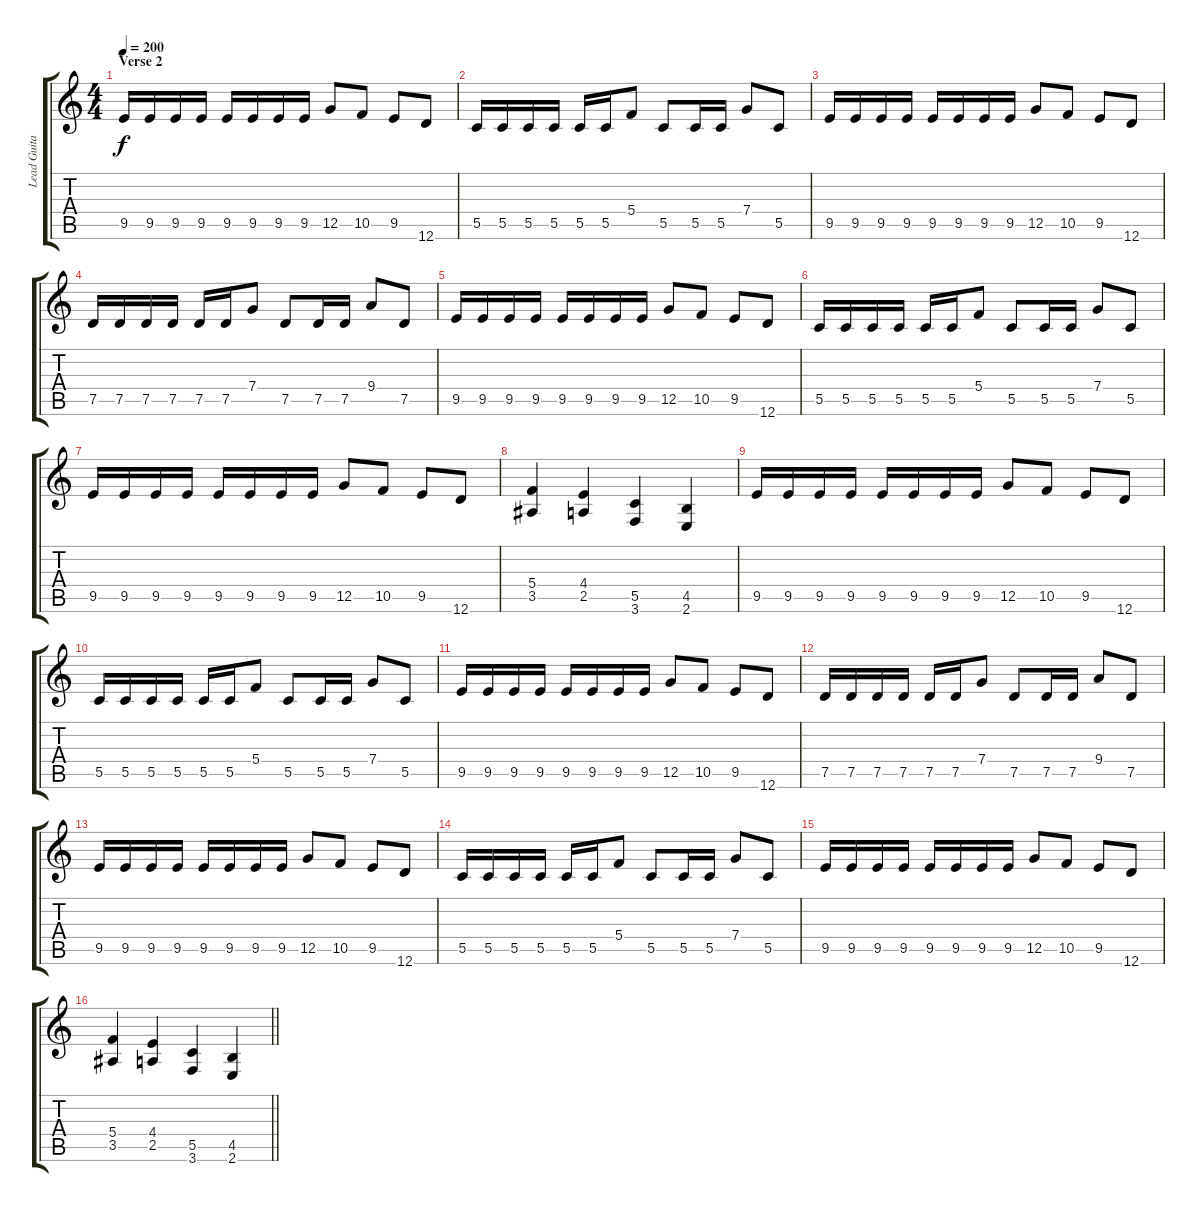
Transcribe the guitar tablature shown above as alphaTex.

\track ("Lead Guitar (Sami)" "Lead Guita") {instrument distortionguitar}
\staff {score tabs}
\tuning (D4 A3 F3 C3 G2 D2) {hide}
\ts (4 4)
\section ("" "Verse 2")
\tempo 200
\clef g2
\ks c
9.5.16{dy f} 9.5.16 9.5.16 9.5.16 9.5.16 9.5.16 9.5.16 9.5.16 12.5.8 10.5.8 9.5.8 12.6.8 |
5.5.16 5.5.16 5.5.16 5.5.16 5.5.16 5.5.16 5.4.8 5.5.8 5.5.16 5.5.16 7.4.8 5.5.8 |
9.5.16 9.5.16 9.5.16 9.5.16 9.5.16 9.5.16 9.5.16 9.5.16 12.5.8 10.5.8 9.5.8 12.6.8 |
7.5.16 7.5.16 7.5.16 7.5.16 7.5.16 7.5.16 7.4.8 7.5.8 7.5.16 7.5.16 9.4.8 7.5.8 |
9.5.16 9.5.16 9.5.16 9.5.16 9.5.16 9.5.16 9.5.16 9.5.16 12.5.8 10.5.8 9.5.8 12.6.8 |
5.5.16 5.5.16 5.5.16 5.5.16 5.5.16 5.5.16 5.4.8 5.5.8 5.5.16 5.5.16 7.4.8 5.5.8 |
9.5.16 9.5.16 9.5.16 9.5.16 9.5.16 9.5.16 9.5.16 9.5.16 12.5.8 10.5.8 9.5.8 12.6.8 |
(5.4 3.5).4 (4.4 2.5).4 (5.5 3.6).4 (4.5 2.6).4 |
9.5.16 9.5.16 9.5.16 9.5.16 9.5.16 9.5.16 9.5.16 9.5.16 12.5.8 10.5.8 9.5.8 12.6.8 |
5.5.16 5.5.16 5.5.16 5.5.16 5.5.16 5.5.16 5.4.8 5.5.8 5.5.16 5.5.16 7.4.8 5.5.8 |
9.5.16 9.5.16 9.5.16 9.5.16 9.5.16 9.5.16 9.5.16 9.5.16 12.5.8 10.5.8 9.5.8 12.6.8 |
7.5.16 7.5.16 7.5.16 7.5.16 7.5.16 7.5.16 7.4.8 7.5.8 7.5.16 7.5.16 9.4.8 7.5.8 |
9.5.16 9.5.16 9.5.16 9.5.16 9.5.16 9.5.16 9.5.16 9.5.16 12.5.8 10.5.8 9.5.8 12.6.8 |
5.5.16 5.5.16 5.5.16 5.5.16 5.5.16 5.5.16 5.4.8 5.5.8 5.5.16 5.5.16 7.4.8 5.5.8 |
9.5.16 9.5.16 9.5.16 9.5.16 9.5.16 9.5.16 9.5.16 9.5.16 12.5.8 10.5.8 9.5.8 12.6.8 |
\barLineRight lightlight
(5.4 3.5).4 (4.4 2.5).4 (5.5 3.6).4 (4.5 2.6).4
